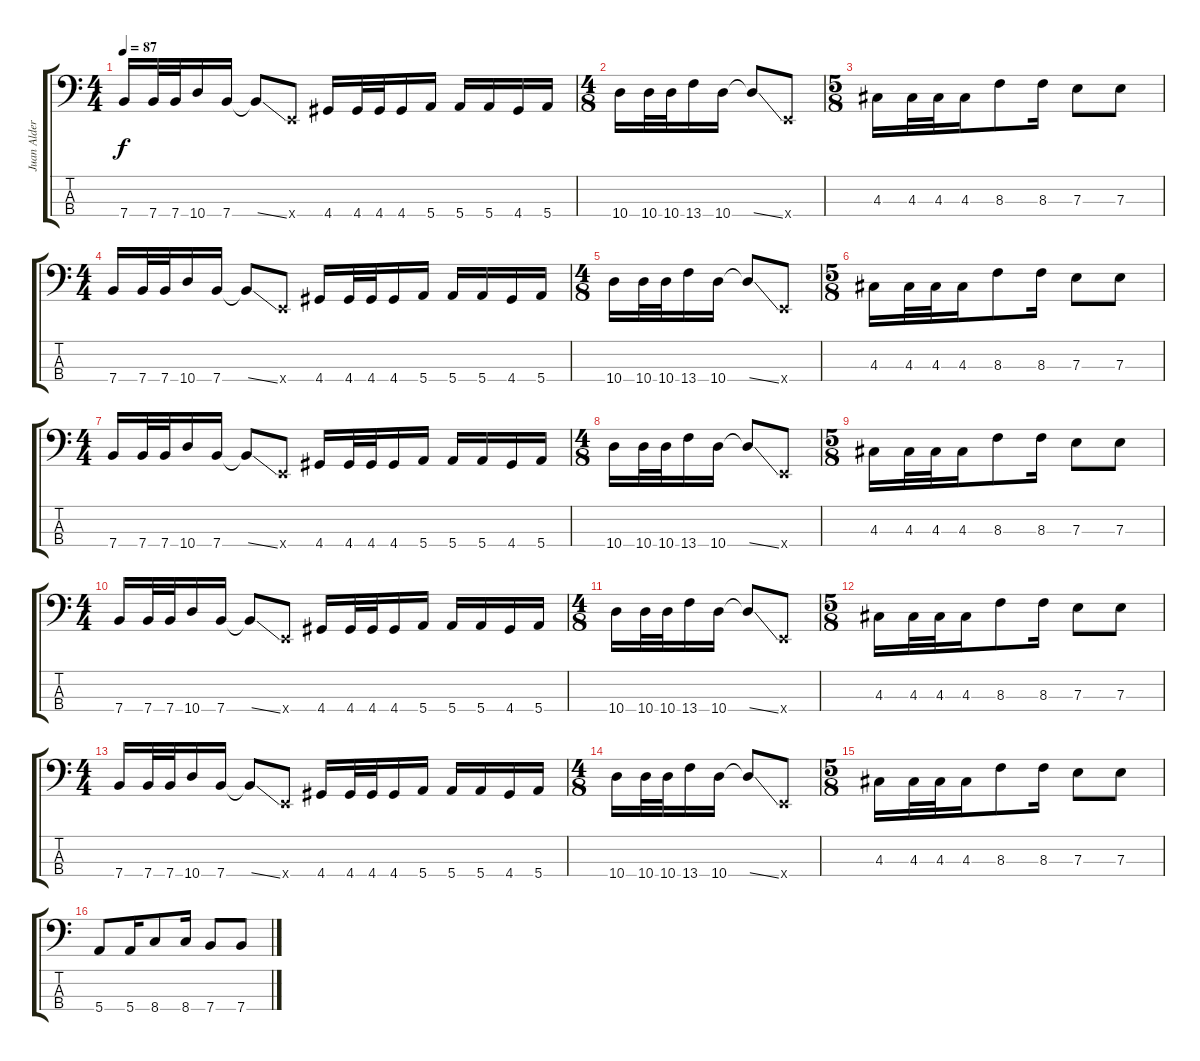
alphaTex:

\track ("Juan Alderete De La Peña" "Juan Alder") {instrument electricbassfinger}
\staff {score tabs}
\tuning (G2 D2 A1 E1) {hide}
\ts (4 4)
\tempo 87
\clef f4
\ks c
7.4.16{dy f} 7.4.32 7.4.32 10.4.16 7.4.16 7.4{ss t}.8 0.4{x}.8 4.4.16 4.4.32 4.4.32 4.4.16 5.4.16 5.4.16 5.4.16 4.4.16 5.4.16 |
\ts (4 8)
10.4.16 10.4.32 10.4.32 13.4.16 10.4.16 10.4{ss t}.8 0.4{x}.8 |
\ts (5 8)
4.3.16 4.3.32 4.3.32 4.3.16 8.3.8 8.3.16 7.3.8 7.3.8 |
\ts (4 4)
7.4.16 7.4.32 7.4.32 10.4.16 7.4.16 7.4{ss t}.8 0.4{x}.8 4.4.16 4.4.32 4.4.32 4.4.16 5.4.16 5.4.16 5.4.16 4.4.16 5.4.16 |
\ts (4 8)
10.4.16 10.4.32 10.4.32 13.4.16 10.4.16 10.4{ss t}.8 0.4{x}.8 |
\ts (5 8)
4.3.16 4.3.32 4.3.32 4.3.16 8.3.8 8.3.16 7.3.8 7.3.8 |
\ts (4 4)
7.4.16 7.4.32 7.4.32 10.4.16 7.4.16 7.4{ss t}.8 0.4{x}.8 4.4.16 4.4.32 4.4.32 4.4.16 5.4.16 5.4.16 5.4.16 4.4.16 5.4.16 |
\ts (4 8)
10.4.16 10.4.32 10.4.32 13.4.16 10.4.16 10.4{ss t}.8 0.4{x}.8 |
\ts (5 8)
4.3.16 4.3.32 4.3.32 4.3.16 8.3.8 8.3.16 7.3.8 7.3.8 |
\ts (4 4)
7.4.16 7.4.32 7.4.32 10.4.16 7.4.16 7.4{ss t}.8 0.4{x}.8 4.4.16 4.4.32 4.4.32 4.4.16 5.4.16 5.4.16 5.4.16 4.4.16 5.4.16 |
\ts (4 8)
10.4.16 10.4.32 10.4.32 13.4.16 10.4.16 10.4{ss t}.8 0.4{x}.8 |
\ts (5 8)
4.3.16 4.3.32 4.3.32 4.3.16 8.3.8 8.3.16 7.3.8 7.3.8 |
\ts (4 4)
7.4.16 7.4.32 7.4.32 10.4.16 7.4.16 7.4{ss t}.8 0.4{x}.8 4.4.16 4.4.32 4.4.32 4.4.16 5.4.16 5.4.16 5.4.16 4.4.16 5.4.16 |
\ts (4 8)
10.4.16 10.4.32 10.4.32 13.4.16 10.4.16 10.4{ss t}.8 0.4{x}.8 |
\ts (5 8)
4.3.16 4.3.32 4.3.32 4.3.16 8.3.8 8.3.16 7.3.8 7.3.8 |
5.4.8 5.4.16 8.4.8 8.4.16 7.4.8 7.4.8
